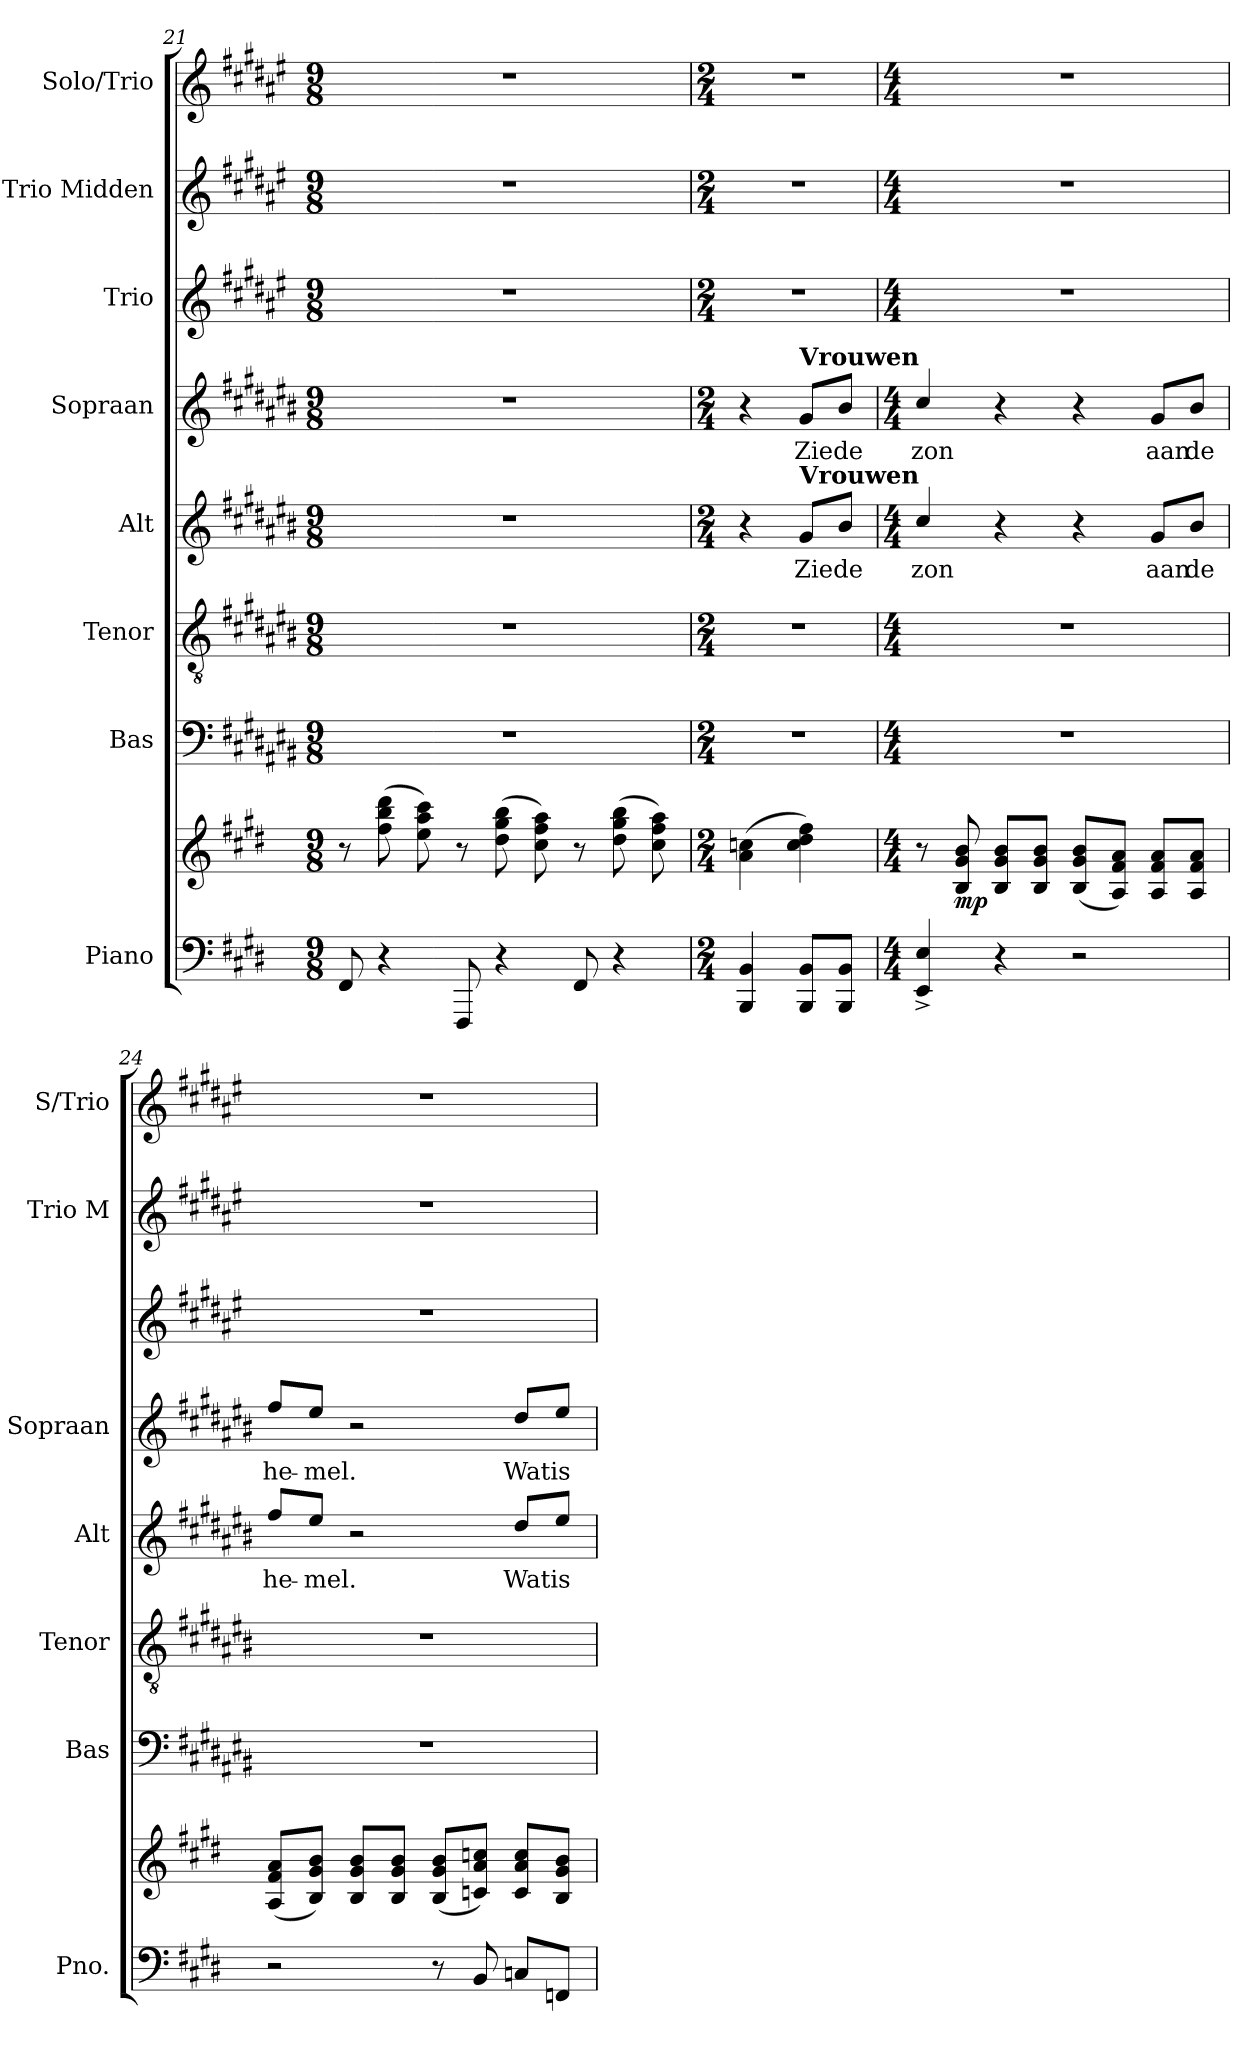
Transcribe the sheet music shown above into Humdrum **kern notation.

**kern	**kern	**dynam	**kern	**kern	**kern	**text	**kern	**text	**kern	**kern	**kern
*part8	*part8	*part8	*part7	*part6	*part5	*part5	*part4	*part4	*part3	*part2	*part1
*staff9	*staff8	*staff8/9	*staff7	*staff6	*staff5	*staff5	*staff4	*staff4	*staff3	*staff2	*staff1
*I"Piano	*	*	*I"Bas	*I"Tenor	*I"Alt	*	*I"Sopraan	*	*I"Trio	*I"Trio Midden	*I"Solo/Trio
*I'Pno.	*	*	*I'Bas	*I'Tenor	*I'Alt	*	*I'Sopraan	*	*	*I'Trio M	*I'S/Trio
*clefF4	*clefG2	*	*clefF4	*clefGv2	*clefG2	*	*clefG2	*	*clefG2	*clefG2	*clefG2
*	*	*	*ITrd5c9	*ITrd5c9	*ITrd5c9	*	*ITrd5c9	*	*ITrd1c2	*ITrd1c2	*ITrd1c2
*k[f#c#g#d#]	*k[f#c#g#d#]	*	*k[f#c#g#d#]	*k[f#c#g#d#]	*k[f#c#g#d#]	*	*k[f#c#g#d#]	*	*k[f#c#g#d#]	*k[f#c#g#d#]	*k[f#c#g#d#]
*M9/8	*M9/8	*	*M9/8	*M9/8	*M9/8	*	*M9/8	*	*M9/8	*M9/8	*M9/8
=21	=21	=21	=21	=21	=21	=21	=21	=21	=21	=21	=21
8FF#/	8r	.	8%9r	8%9r	8%9r	.	8%9r	.	8%9r	8%9r	8%9r
4r	(>8ff#\ 8bb\ 8ddd#\	.	.	.	.	.	.	.	.	.	.
.	8ee\ 8aa\ 8ccc#\)	.	.	.	.	.	.	.	.	.	.
8FFF#/	8r	.	.	.	.	.	.	.	.	.	.
4r	(>8dd#\ 8gg#\ 8bb\	.	.	.	.	.	.	.	.	.	.
.	8cc#\ 8ff#\ 8aa\)	.	.	.	.	.	.	.	.	.	.
8FF#/	8r	.	.	.	.	.	.	.	.	.	.
4r	(>8dd#\ 8gg#\ 8bb\	.	.	.	.	.	.	.	.	.	.
.	8cc#\ 8ff#\ 8aa\)	.	.	.	.	.	.	.	.	.	.
!!LO:PB:g=z
=22	=22	=22	=22	=22	=22	=22	=22	=22	=22	=22	=22
*M2/4	*M2/4	*	*M2/4	*M2/4	*M2/4	*	*M2/4	*	*M2/4	*M2/4	*M2/4
4BBB/ 4BB/	(>4a\ 4ccn\	.	2r	2r	4r	.	4r	.	2r	2r	2r
!	!	!	!	!	!	!	!LO:TX:a:B:t=Vrouwen	!	!	!	!
!	!	!	!	!	!LO:TX:a:B:t=Vrouwen	!	!	!	!	!	!
!	!	!	!	!	!	!LO:LY:b	!	!LO:LY:b	!	!	!
8BBB/ 8BB/L	4cc\ 4dd#\ 4ff#\)	.	.	.	8B/L	Zie	8B/L	Zie	.	.	.
!	!	!	!	!	!	!LO:LY:b	!	!LO:LY:b	!	!	!
8BBB/ 8BB/J	.	.	.	.	8d#/J	de	8d#/J	de	.	.	.
=23	=23	=23	=23	=23	=23	=23	=23	=23	=23	=23	=23
*M4/4	*M4/4	*	*M4/4	*M4/4	*M4/4	*	*M4/4	*	*M4/4	*M4/4	*M4/4
!	!	!	!	!	!	!LO:LY:b	!	!LO:LY:b	!	!	!
4EE/^ 4E/^	8r	.	1r	1r	4e/	zon	4e/	zon	1r	1r	1r
!	!	!LO:DY:b	!	!	!	!	!	!	!	!	!
.	8B/ 8g#/ 8b/	mp	.	.	.	.	.	.	.	.	.
4r	8B/ 8g#/ 8b/L	.	.	.	4r	.	4r	.	.	.	.
.	8B/ 8g#/ 8b/J	.	.	.	.	.	.	.	.	.	.
2r	(<8B/ 8g#/ 8b/L	.	.	.	4r	.	4r	.	.	.	.
.	8A/ 8f#/ 8a/J)	.	.	.	.	.	.	.	.	.	.
!	!	!	!	!	!	!LO:LY:b	!	!LO:LY:b	!	!	!
.	8A/ 8f#/ 8a/L	.	.	.	8B/L	aan	8B/L	aan	.	.	.
!	!	!	!	!	!	!LO:LY:b	!	!LO:LY:b	!	!	!
.	8A/ 8f#/ 8a/J	.	.	.	8d#/J	de	8d#/J	de	.	.	.
=24	=24	=24	=24	=24	=24	=24	=24	=24	=24	=24	=24
!	!	!	!	!	!	!LO:LY:b	!	!LO:LY:b	!	!	!
2r	(<8A/ 8f#/ 8a/L	.	1r	1r	8a/L	he-	8a/L	he-	1r	1r	1r
!	!	!	!	!	!	!LO:LY:b	!	!LO:LY:b	!	!	!
.	8B/ 8g#/ 8b/J)	.	.	.	8g#/J	-mel.	8g#/J	-mel.	.	.	.
.	8B/ 8g#/ 8b/L	.	.	.	2r	.	2r	.	.	.	.
.	8B/ 8g#/ 8b/J	.	.	.	.	.	.	.	.	.	.
8r	(<8B/ 8g#/ 8b/L	.	.	.	.	.	.	.	.	.	.
8BB/	8cn/ 8a/ 8ccn/J)	.	.	.	.	.	.	.	.	.	.
!	!	!	!	!	!	!LO:LY:b	!	!LO:LY:b	!	!	!
8Cn/L	8c/ 8a/ 8cc/L	.	.	.	8f#/L	Wat	8f#/L	Wat	.	.	.
!	!	!	!	!	!	!LO:LY:b	!	!LO:LY:b	!	!	!
8FFn/J	8B/ 8g#/ 8b/J	.	.	.	8g#/J	is	8g#/J	is	.	.	.
=	=	=	=	=	=	=	=	=	=	=	=
*-	*-	*-	*-	*-	*-	*-	*-	*-	*-	*-	*-
